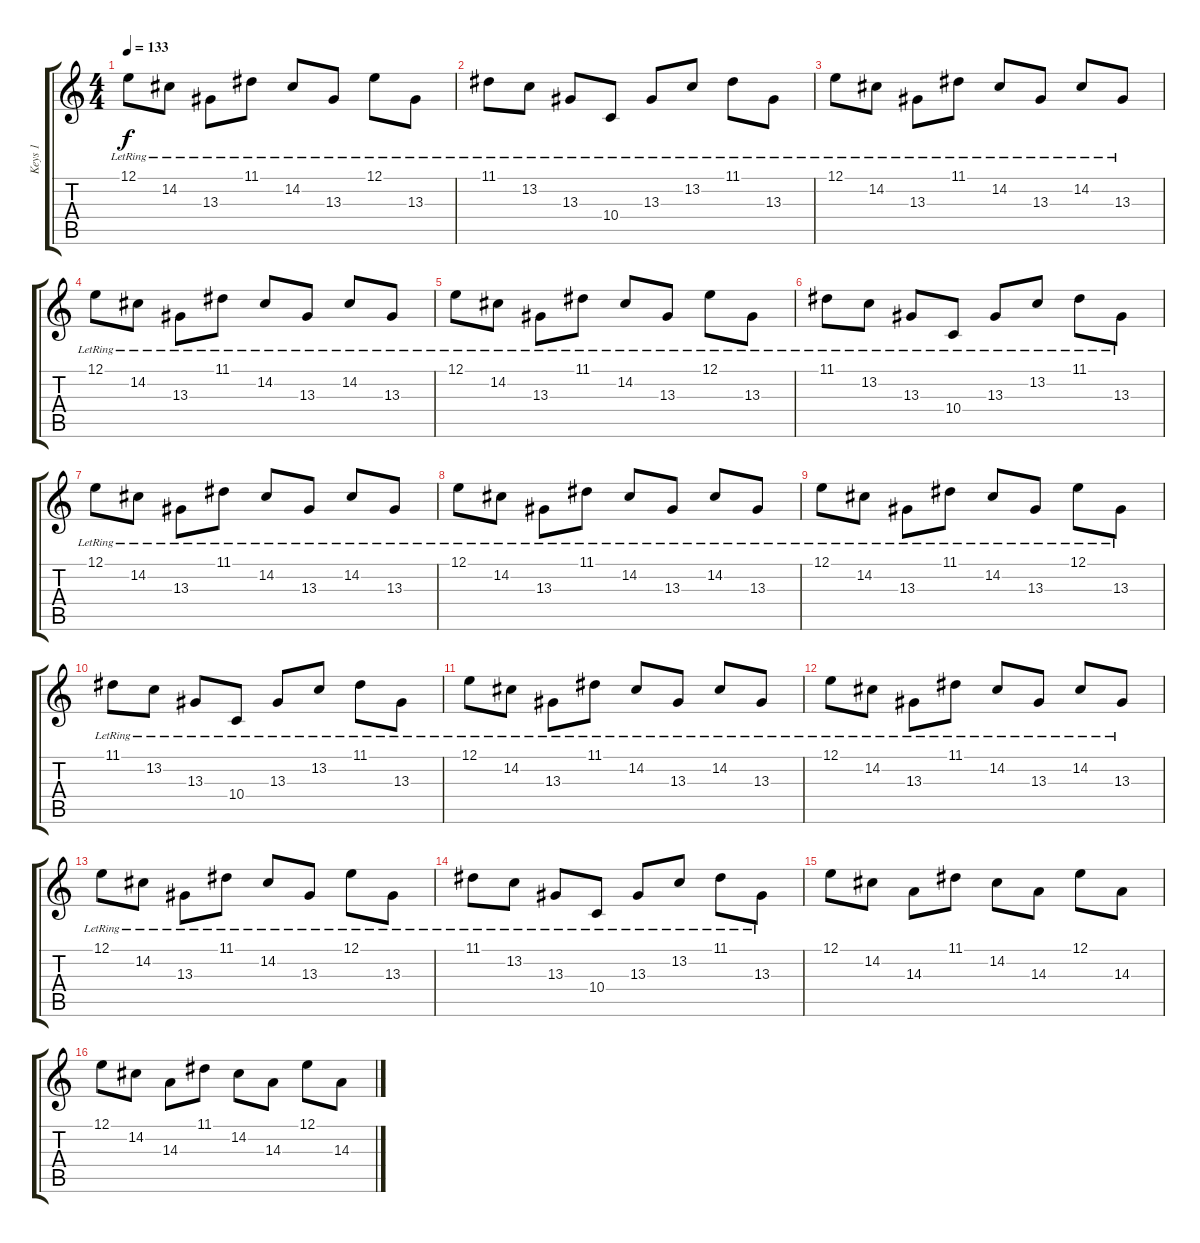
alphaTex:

\track ("Keys 1" "Keys 1") {instrument synthstrings2}
\staff {score tabs}
\tuning (E4 B3 G3 D3 A2 E2) {hide}
\ts (4 4)
\tempo 133
\clef g2
\ks c
12.1{lr}.8{dy f} 14.2{lr}.8 13.3{lr}.8 11.1{lr}.8 14.2{lr}.8 13.3{lr}.8 12.1{lr}.8 13.3{lr}.8 |
11.1{lr}.8 13.2{lr}.8 13.3{lr}.8 10.4{lr}.8 13.3{lr}.8 13.2{lr}.8 11.1{lr}.8 13.3{lr}.8 |
12.1{lr}.8{instrument acousticgrandpiano} 14.2{lr}.8 13.3{lr}.8 11.1{lr}.8 14.2{lr}.8 13.3{lr}.8 14.2{lr}.8 13.3{lr}.8 |
12.1{lr}.8 14.2{lr}.8 13.3{lr}.8 11.1{lr}.8 14.2{lr}.8 13.3{lr}.8 14.2{lr}.8 13.3{lr}.8 |
12.1{lr}.8 14.2{lr}.8 13.3{lr}.8 11.1{lr}.8 14.2{lr}.8 13.3{lr}.8 12.1{lr}.8 13.3{lr}.8 |
11.1{lr}.8 13.2{lr}.8 13.3{lr}.8 10.4{lr}.8 13.3{lr}.8 13.2{lr}.8 11.1{lr}.8 13.3{lr}.8 |
12.1{lr}.8{instrument acousticgrandpiano} 14.2{lr}.8 13.3{lr}.8 11.1{lr}.8 14.2{lr}.8 13.3{lr}.8 14.2{lr}.8 13.3{lr}.8 |
12.1{lr}.8 14.2{lr}.8 13.3{lr}.8 11.1{lr}.8 14.2{lr}.8 13.3{lr}.8 14.2{lr}.8 13.3{lr}.8 |
12.1{lr}.8 14.2{lr}.8 13.3{lr}.8 11.1{lr}.8 14.2{lr}.8 13.3{lr}.8 12.1{lr}.8 13.3{lr}.8 |
11.1{lr}.8 13.2{lr}.8 13.3{lr}.8 10.4{lr}.8 13.3{lr}.8 13.2{lr}.8 11.1{lr}.8 13.3{lr}.8 |
12.1{lr}.8{instrument acousticgrandpiano} 14.2{lr}.8 13.3{lr}.8 11.1{lr}.8 14.2{lr}.8 13.3{lr}.8 14.2{lr}.8 13.3{lr}.8 |
12.1{lr}.8 14.2{lr}.8 13.3{lr}.8 11.1{lr}.8 14.2{lr}.8 13.3{lr}.8 14.2{lr}.8 13.3{lr}.8 |
12.1{lr}.8 14.2{lr}.8 13.3{lr}.8 11.1{lr}.8 14.2{lr}.8 13.3{lr}.8 12.1{lr}.8 13.3{lr}.8 |
11.1{lr}.8 13.2{lr}.8 13.3{lr}.8 10.4{lr}.8 13.3{lr}.8 13.2{lr}.8 11.1{lr}.8 13.3{lr}.8 |
12.1.8 14.2.8 14.3.8 11.1.8 14.2.8 14.3.8 12.1.8 14.3.8 |
12.1.8 14.2.8 14.3.8 11.1.8 14.2.8 14.3.8 12.1.8 14.3.8
